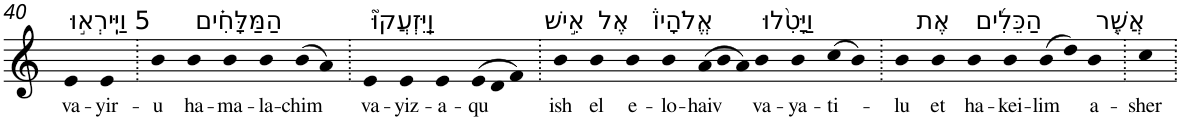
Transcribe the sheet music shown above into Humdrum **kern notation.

**kern	**text
*part1	*part1
*staff1	*staff1
*I"Piano	*
*I'Pno	*
!!LO:PB:g=z
*clefG2	*
*k[]	*
=40	=40
!LO:TX:a:t=5 וַיִּֽירְא֣וּ	!
!	!LO:LY:b
4e	va-
!	!LO:LY:b
4e	-yir-
=41.	=41.
!	!LO:LY:b
4b	-u
!LO:TX:a:t=הַמַּלָּחִ֗ים	!
!	!LO:LY:b
4b	ha-
!	!LO:LY:b
4b	-ma-
!	!LO:LY:b
4b	-la-
!	!LO:LY:b
(>8b	-chim
8a)	.
=42.	=42.
!LO:TX:a:t=וַֽיִּזְעֲקוּ֮	!
!	!LO:LY:b
4e	va-
!	!LO:LY:b
4e	-yiz-
!	!LO:LY:b
4e	-a-
!	!LO:LY:b
(>12e	-qu
12d	.
12f)	.
=43.	=43.
!LO:TX:a:t=אִ֣ישׁ	!
!	!LO:LY:b
4b	ish
!LO:TX:a:t=אֶל	!
!	!LO:LY:b
4b	el
!LO:TX:a:t=אֱלֹהָיו֒	!
!	!LO:LY:b
4b	e-
!	!LO:LY:b
4b	-lo-
!	!LO:LY:b
(>12a	-haiv
12b	.
12a)	.
!LO:TX:a:t=וַיָּטִ֨לוּ	!
!	!LO:LY:b
4b	va-
!	!LO:LY:b
4b	-ya-
!	!LO:LY:b
(>8cc	-ti-
8b)	.
=44.	=44.
!	!LO:LY:b
4b	-lu
!LO:TX:a:t=אֶת	!
!	!LO:LY:b
4b	et
!LO:TX:a:t=הַכֵּלִ֜ים	!
!	!LO:LY:b
4b	ha-
!	!LO:LY:b
4b	-kei-
!	!LO:LY:b
(>8b	-lim
8dd)	.
!LO:TX:a:t=אֲשֶׁ֤ר	!
!	!LO:LY:b
4b	a-
=45.	=45.
!	!LO:LY:b
4cc	-sher
=.	=.
*-	*-
